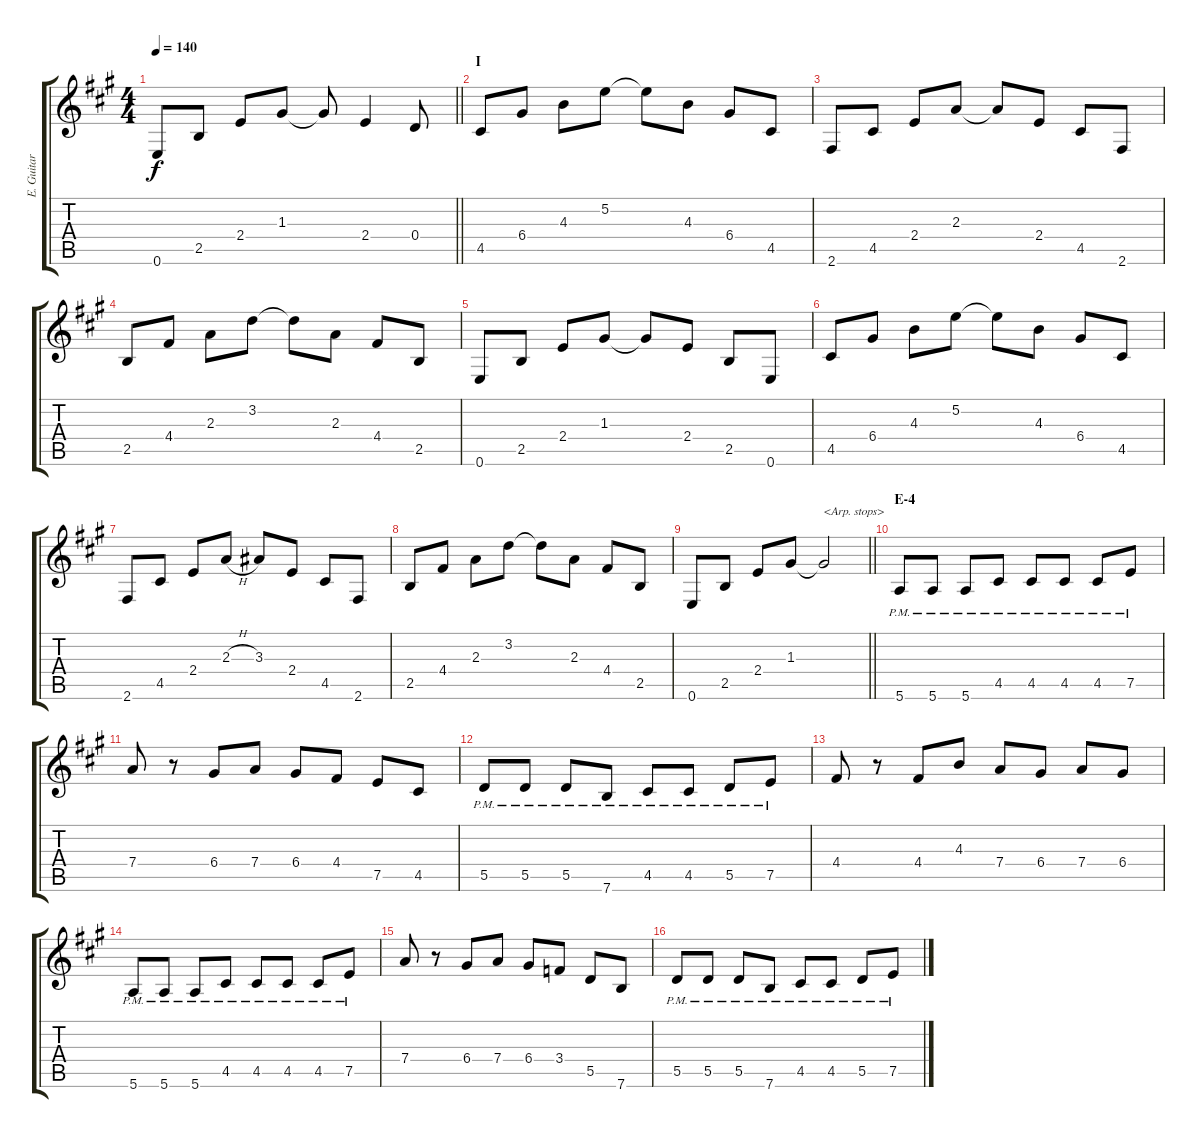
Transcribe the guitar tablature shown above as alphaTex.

\track ("E. Guitar I" "E. Guitar ") {instrument overdrivenguitar}
\staff {score tabs}
\tuning (E4 B3 G3 D3 A2 E2) {hide}
\ts (4 4)
\tempo 140
\clef g2
\barLineRight lightlight
\ks a
0.6.8{dy f} 2.5.8 2.4.8 1.3.8 1.3{t}.8 2.4.4 0.4.8 |
\section ("" "I")
4.5.8 6.4.8 4.3.8 5.2.8 5.2{t}.8 4.3.8 6.4.8 4.5.8 |
2.6.8 4.5.8 2.4.8 2.3.8 2.3{t}.8 2.4.8 4.5.8 2.6.8 |
2.5.8 4.4.8 2.3.8 3.2.8 3.2{t}.8 2.3.8 4.4.8 2.5.8 |
0.6.8 2.5.8 2.4.8 1.3.8 1.3{t}.8 2.4.8 2.5.8 0.6.8 |
4.5.8 6.4.8 4.3.8 5.2.8 5.2{t}.8 4.3.8 6.4.8 4.5.8 |
2.6.8 4.5.8 2.4.8 2.3{h}.8 3.3.8 2.4.8 4.5.8 2.6.8 |
2.5.8 4.4.8 2.3.8 3.2.8 3.2{t}.8 2.3.8 4.4.8 2.5.8 |
\barLineRight lightlight
0.6.8 2.5.8 2.4.8 1.3.8 1.3{t}.2{txt "<Arp. stops>"} |
\section ("" "E-4")
5.6{pm}.8 5.6{pm}.8 5.6{pm}.8 4.5{pm}.8 4.5{pm}.8 4.5{pm}.8 4.5{pm}.8 7.5{pm}.8 |
7.4.8 r.8 6.4.8 7.4.8 6.4.8 4.4.8 7.5.8 4.5.8 |
5.5{pm}.8 5.5{pm}.8 5.5{pm}.8 7.6{pm}.8 4.5{pm}.8 4.5{pm}.8 5.5{pm}.8 7.5{pm}.8 |
4.4.8 r.8 4.4.8 4.3.8 7.4.8 6.4.8 7.4.8 6.4.8 |
5.6{pm}.8 5.6{pm}.8 5.6{pm}.8 4.5{pm}.8 4.5{pm}.8 4.5{pm}.8 4.5{pm}.8 7.5{pm}.8 |
7.4.8 r.8 6.4.8 7.4.8 6.4.8 3.4.8 5.5.8 7.6.8 |
5.5{pm}.8 5.5{pm}.8 5.5{pm}.8 7.6{pm}.8 4.5{pm}.8 4.5{pm}.8 5.5{pm}.8 7.5{pm}.8
